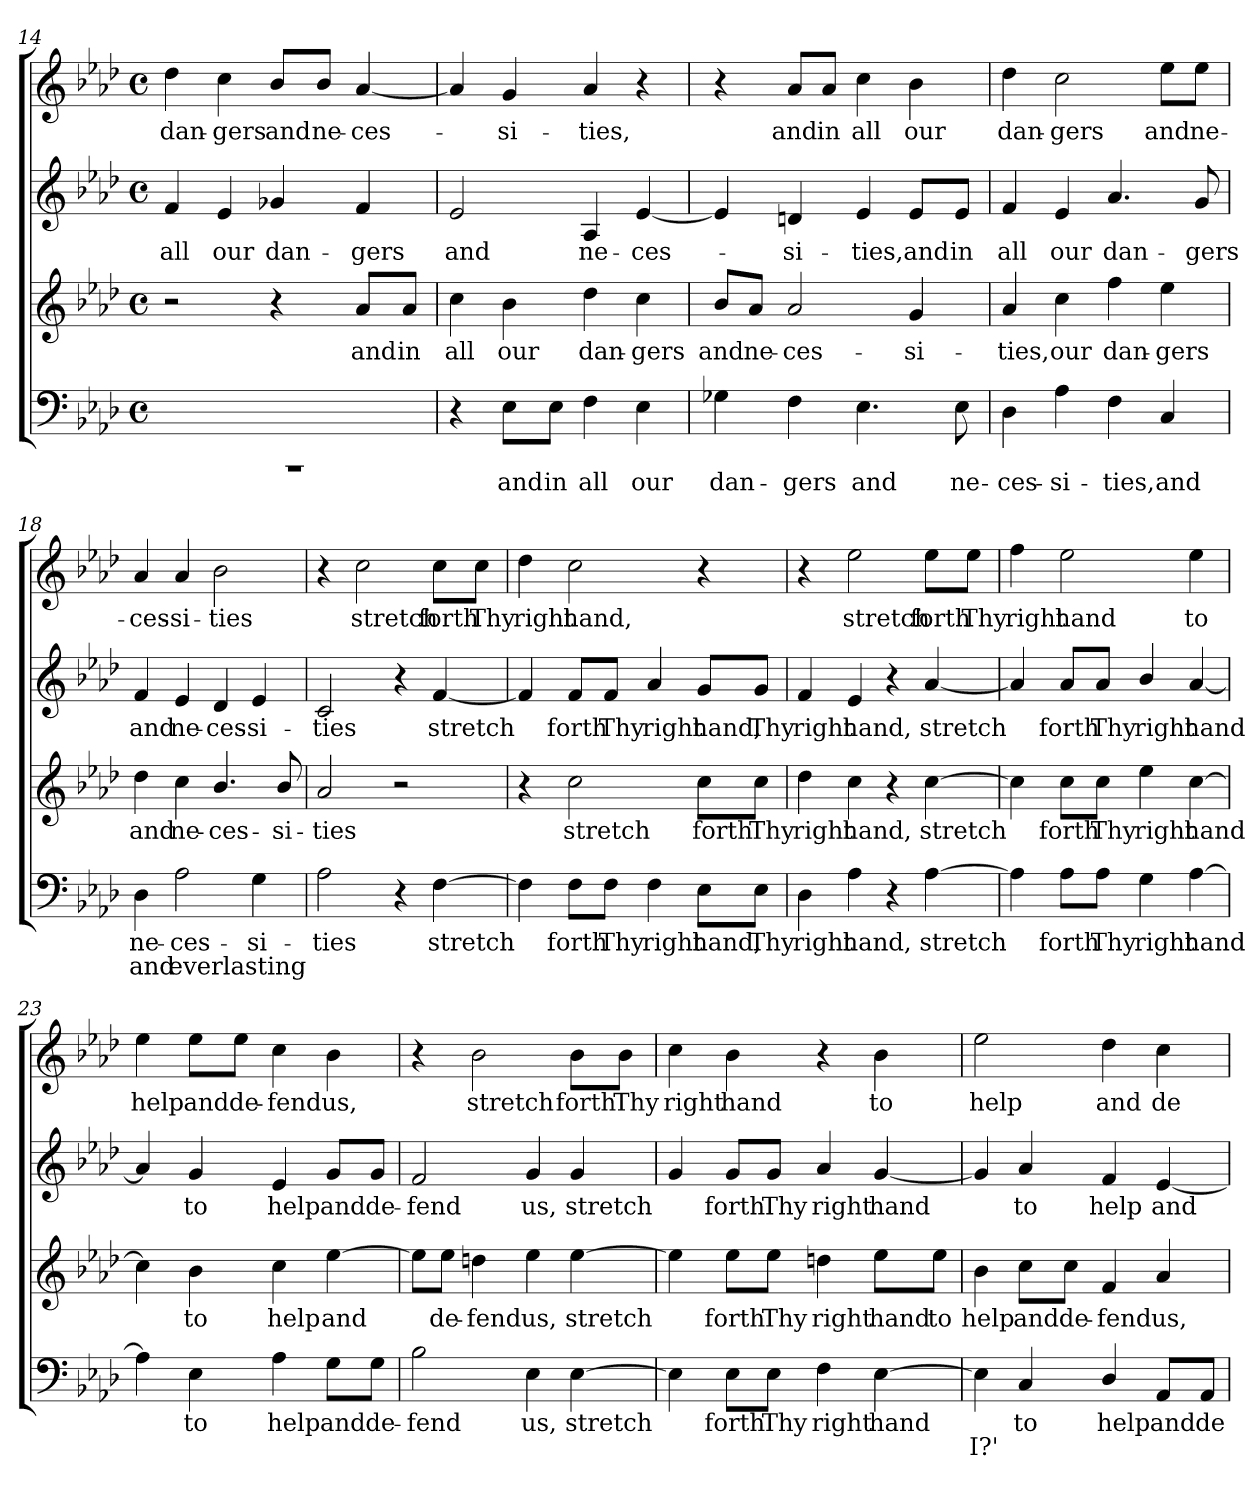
**kern	**text	**text	**kern	**text	**kern	**text	**kern	**text
*part4	*part4	*part4	*part3	*part3	*part2	*part2	*part1	*part1
*staff4	*staff4	*staff4	*staff3	*staff3	*staff2	*staff2	*staff1	*staff1
*clefF4	*	*	*clefG2	*	*clefG2	*	*clefG2	*
*k[b-e-a-d-]	*	*	*k[b-e-a-d-]	*	*k[b-e-a-d-]	*	*k[b-e-a-d-]	*
*M4/4	*	*	*M4/4	*	*M4/4	*	*M4/4	*
*met(c)	*	*	*met(c)	*	*met(c)	*	*met(c)	*
=14	=14	=14	=14	=14	=14	=14	=14	=14
1rAAA	.	.	2r	.	4f/	all	4dd-\	dan-
.	.	.	.	.	4e-/	our	4cc\	-gers
.	.	.	4r	.	4g-X/	dan-	8b-/L	and
.	.	.	.	.	.	.	8b-/J	ne-
.	.	.	8a-/L	and	4f/	-gers	[4a-/	-ces-
.	.	.	8a-/J	in	.	.	.	.
=15	=15	=15	=15	=15	=15	=15	=15	=15
4r	.	.	4cc\	all	2e-/	and	4a-/]	.
8E-\L	and	.	4b-\	our	.	.	4g/	-si-
8E-\J	in	.	.	.	.	.	.	.
4F\	all	.	4dd-\	dan-	4A-/	ne-	4a-/	-ties,
4E-\	our	.	4cc\	-gers	[4e-/	-ces-	4r	.
!!LO:LB:g=z
=16	=16	=16	=16	=16	=16	=16	=16	=16
4G-X\	dan-	.	8b-/L	and	4e-/]	.	4r	.
.	.	.	8a-/J	ne-	.	.	.	.
4F\	-gers	.	2a-/	-ces-	4dn/	-si-	8a-/L	and
.	.	.	.	.	.	.	8a-/J	in
4.E-\	and	.	.	.	4e-/	-ties,	4cc\	all
.	.	.	4g/	-si-	8e-/L	and	4b-\	our
8E-\	ne-	.	.	.	8e-/J	in	.	.
=17	=17	=17	=17	=17	=17	=17	=17	=17
4D-\	-ces-	.	4a-/	-ties,	4f/	all	4dd-\	dan-
4A-\	-si-	.	4cc\	our	4e-/	our	2cc\	-gers
4F\	-ties,	.	4ff\	dan-	4.a-/	dan-	.	.
4C/	and	.	4ee-\	-gers	.	.	8ee-\L	and
.	.	.	.	.	8g/	-gers	8ee-\J	ne-
=18	=18	=18	=18	=18	=18	=18	=18	=18
4D-\	ne-	-and	4dd-\	and	4f/	and	4a-/	-ces-
2A-\	-ces-	everlasting	4cc\	ne-	4e-/	ne-	4a-/	-si-
.	.	.	4.b-/	-ces-	4d-/	-ces-	2b-\	-ties
4G\	-si-	.	.	.	4e-/	-si-	.	.
.	.	.	8b-/	-si-	.	.	.	.
!!LO:LB:g=z
=19	=19	=19	=19	=19	=19	=19	=19	=19
2A-\	-ties	.	2a-/	-ties	2c/	-ties	4r	.
.	.	.	.	.	.	.	2cc\	stretch
4r	.	.	2r	.	4r	.	.	.
[4F\	stretch	.	.	.	[4f/	stretch	8cc\L	forth
.	.	.	.	.	.	.	8cc\J	Thy
=20	=20	=20	=20	=20	=20	=20	=20	=20
4F\]	.	.	4r	.	4f/]	.	4dd-\	right
8F\L	forth	.	2cc\	stretch	8f/L	forth	2cc\	hand,
8F\J	Thy	.	.	.	8f/J	Thy	.	.
4F\	right	.	.	.	4a-/	right	.	.
8E-\L	hand,	.	8cc\L	forth	8g/L	hand,	4r	.
8E-\J	Thy	.	8cc\J	Thy	8g/J	Thy	.	.
=21	=21	=21	=21	=21	=21	=21	=21	=21
4D-\	right	.	4dd-\	right	4f/	right	4r	.
4A-\	hand,	.	4cc\	hand,	4e-/	hand,	2ee-\	stretch
4r	.	.	4r	.	4r	.	.	.
[4A-\	stretch	.	[4cc\	stretch	[4a-/	stretch	8ee-\L	forth
.	.	.	.	.	.	.	8ee-\J	Thy
!!LO:LB:g=z
=22	=22	=22	=22	=22	=22	=22	=22	=22
4A-\]	.	.	4cc\]	.	4a-/]	.	4ff\	right
8A-\L	forth	.	8cc\L	forth	8a-/L	forth	2ee-\	hand
8A-\J	Thy	.	8cc\J	Thy	8a-/J	Thy	.	.
4G\	right	.	4ee-\	right	4b-/	right	.	.
[4A-\	hand	.	[4cc\	hand	[4a-/	hand	4ee-\	to
=23	=23	=23	=23	=23	=23	=23	=23	=23
4A-\]	.	.	4cc\]	.	4a-/]	.	4ee-\	help
4E-\	to	.	4b-\	to	4g/	to	8ee-\L	and
.	.	.	.	.	.	.	8ee-\J	de-
4A-\	help	.	4cc\	help	4e-/	help	4cc\	-fend
8G\L	and	.	[4ee-\	and	8g/L	and	4b-\	us,
8G\J	de-	.	.	.	8g/J	de-	.	.
=24	=24	=24	=24	=24	=24	=24	=24	=24
2B-\	-fend	.	8ee-\L]	.	2f/	-fend	4r	.
.	.	.	8ee-\J	de-	.	.	.	.
.	.	.	4ddn\	-fend	.	.	2b-\	stretch
4E-\	us,	.	4ee-\	us,	4g/	us,	.	.
[4E-\	stretch	.	[4ee-\	stretch	4g/	stretch	8b-\L	forth
.	.	.	.	.	.	.	8b-\J	Thy
!!LO:LB:g=z
=25	=25	=25	=25	=25	=25	=25	=25	=25
4E-\]	.	.	4ee-\]	.	4g/	.	4cc\	right
8E-\L	forth	.	8ee-\L	forth	8g/L	forth	4b-\	hand
8E-\J	Thy	.	8ee-\J	Thy	8g/J	Thy	.	.
4F\	right	.	4ddn\	right	4a-/	right	4r	.
[4E-\	hand	.	8ee-\L	hand	[4g/	hand	4b-\	to
.	.	.	8ee-\J	to	.	.	.	.
=26	=26	=26	=26	=26	=26	=26	=26	=26
4E-\]	.	I?'	4b-\	help	4g/]	.	2ee-\	help
4C/	to	.	8cc\L	and	4a-/	to	.	.
.	.	.	8cc\J	de-	.	.	.	.
4D-/	help	.	4f/	-fend	4f/	help	4dd-\	and
8AA-/L	and	.	4a-/	us,	[4e-/	and	4cc\	de-
8AA-/J	de-	.	.	.	.	.	.	.
=	=	=	=	=	=	=	=	=
*-	*-	*-	*-	*-	*-	*-	*-	*-
